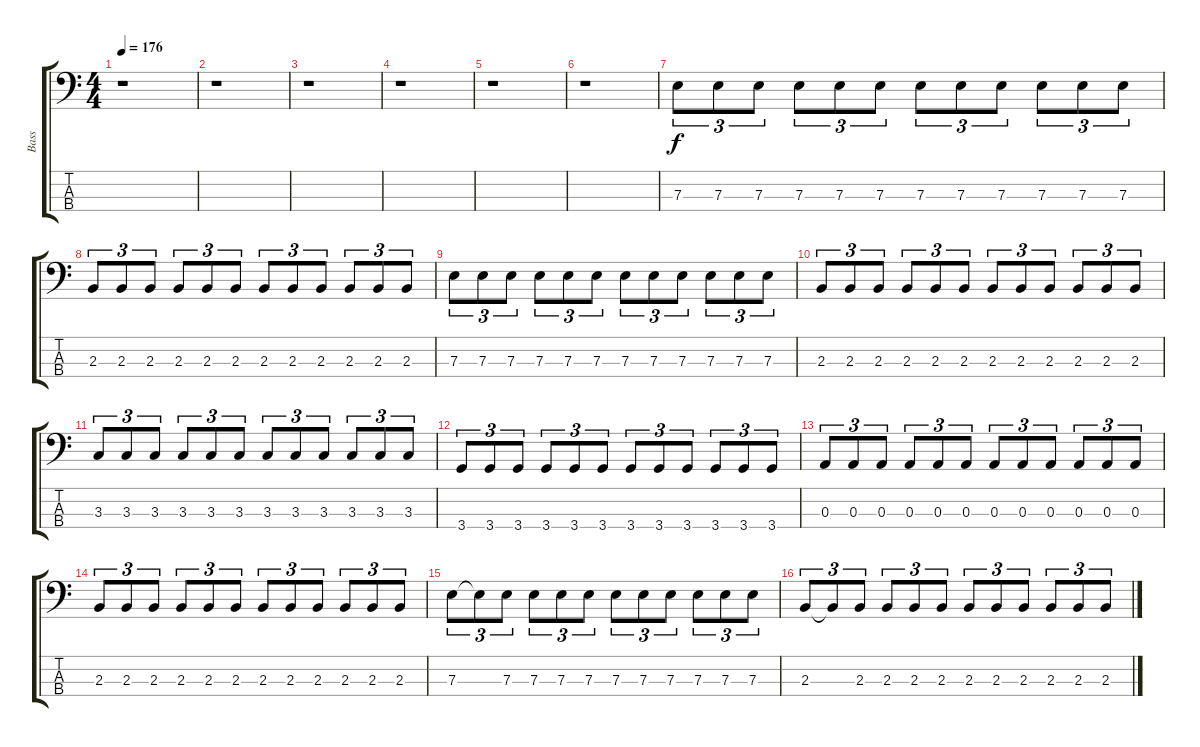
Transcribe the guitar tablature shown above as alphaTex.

\track ("Bass" "Bass") {instrument electricbassfinger}
\staff {score tabs}
\tuning (G2 D2 A1 E1) {hide}
\ts (4 4)
\tempo 176
\clef f4
\ks c
r.1{dy f} |
r.1 |
r.1 |
r.1 |
r.1 |
r.1 |
\section ("" "")
7.3.8{tu (3 2)} 7.3.8{tu (3 2)} 7.3.8{tu (3 2)} 7.3.8{tu (3 2)} 7.3.8{tu (3 2)} 7.3.8{tu (3 2)} 7.3.8{tu (3 2)} 7.3.8{tu (3 2)} 7.3.8{tu (3 2)} 7.3.8{tu (3 2)} 7.3.8{tu (3 2)} 7.3.8{tu (3 2)} |
2.3.8{tu (3 2)} 2.3.8{tu (3 2)} 2.3.8{tu (3 2)} 2.3.8{tu (3 2)} 2.3.8{tu (3 2)} 2.3.8{tu (3 2)} 2.3.8{tu (3 2)} 2.3.8{tu (3 2)} 2.3.8{tu (3 2)} 2.3.8{tu (3 2)} 2.3.8{tu (3 2)} 2.3.8{tu (3 2)} |
7.3.8{tu (3 2)} 7.3.8{tu (3 2)} 7.3.8{tu (3 2)} 7.3.8{tu (3 2)} 7.3.8{tu (3 2)} 7.3.8{tu (3 2)} 7.3.8{tu (3 2)} 7.3.8{tu (3 2)} 7.3.8{tu (3 2)} 7.3.8{tu (3 2)} 7.3.8{tu (3 2)} 7.3.8{tu (3 2)} |
2.3.8{tu (3 2)} 2.3.8{tu (3 2)} 2.3.8{tu (3 2)} 2.3.8{tu (3 2)} 2.3.8{tu (3 2)} 2.3.8{tu (3 2)} 2.3.8{tu (3 2)} 2.3.8{tu (3 2)} 2.3.8{tu (3 2)} 2.3.8{tu (3 2)} 2.3.8{tu (3 2)} 2.3.8{tu (3 2)} |
3.3.8{tu (3 2)} 3.3.8{tu (3 2)} 3.3.8{tu (3 2)} 3.3.8{tu (3 2)} 3.3.8{tu (3 2)} 3.3.8{tu (3 2)} 3.3.8{tu (3 2)} 3.3.8{tu (3 2)} 3.3.8{tu (3 2)} 3.3.8{tu (3 2)} 3.3.8{tu (3 2)} 3.3.8{tu (3 2)} |
3.4.8{tu (3 2)} 3.4.8{tu (3 2)} 3.4.8{tu (3 2)} 3.4.8{tu (3 2)} 3.4.8{tu (3 2)} 3.4.8{tu (3 2)} 3.4.8{tu (3 2)} 3.4.8{tu (3 2)} 3.4.8{tu (3 2)} 3.4.8{tu (3 2)} 3.4.8{tu (3 2)} 3.4.8{tu (3 2)} |
0.3.8{tu (3 2)} 0.3.8{tu (3 2)} 0.3.8{tu (3 2)} 0.3.8{tu (3 2)} 0.3.8{tu (3 2)} 0.3.8{tu (3 2)} 0.3.8{tu (3 2)} 0.3.8{tu (3 2)} 0.3.8{tu (3 2)} 0.3.8{tu (3 2)} 0.3.8{tu (3 2)} 0.3.8{tu (3 2)} |
2.3.8{tu (3 2)} 2.3.8{tu (3 2)} 2.3.8{tu (3 2)} 2.3.8{tu (3 2)} 2.3.8{tu (3 2)} 2.3.8{tu (3 2)} 2.3.8{tu (3 2)} 2.3.8{tu (3 2)} 2.3.8{tu (3 2)} 2.3.8{tu (3 2)} 2.3.8{tu (3 2)} 2.3.8{tu (3 2)} |
\section ("" "")
7.3.8{tu (3 2)} 7.3{t}.8{tu (3 2)} 7.3.8{tu (3 2)} 7.3.8{tu (3 2)} 7.3.8{tu (3 2)} 7.3.8{tu (3 2)} 7.3.8{tu (3 2)} 7.3.8{tu (3 2)} 7.3.8{tu (3 2)} 7.3.8{tu (3 2)} 7.3.8{tu (3 2)} 7.3.8{tu (3 2)} |
2.3.8{tu (3 2)} 2.3{t}.8{tu (3 2)} 2.3.8{tu (3 2)} 2.3.8{tu (3 2)} 2.3.8{tu (3 2)} 2.3.8{tu (3 2)} 2.3.8{tu (3 2)} 2.3.8{tu (3 2)} 2.3.8{tu (3 2)} 2.3.8{tu (3 2)} 2.3.8{tu (3 2)} 2.3.8{tu (3 2)}
